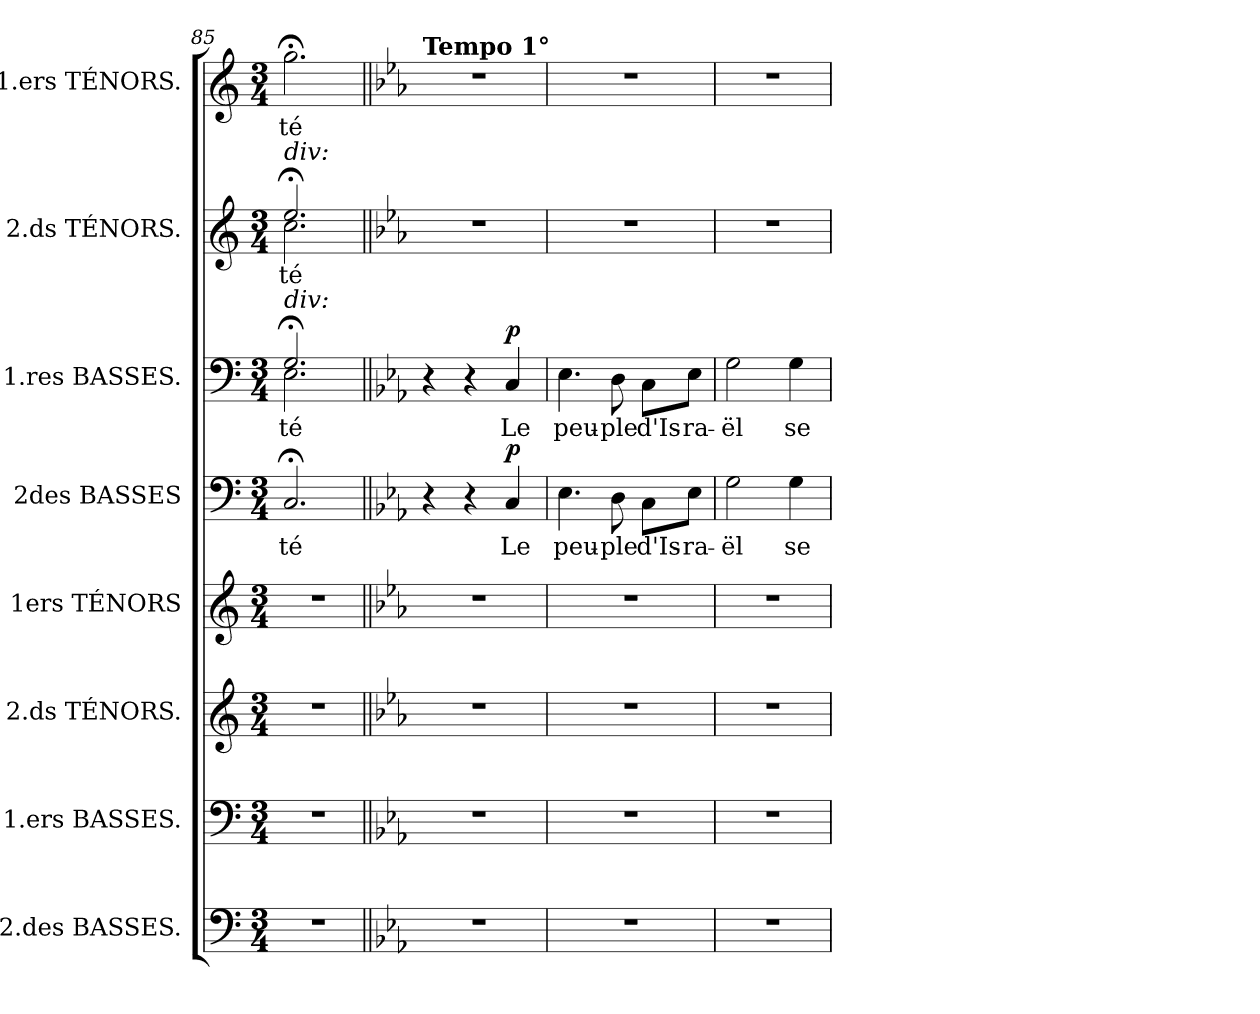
**kern	**kern	**kern	**kern	**kern	**text	**dynam	**kern	**text	**dynam	**kern	**text	**kern	**text
*part8	*part7	*part6	*part5	*part4	*part4	*part4	*part3	*part3	*part3	*part2	*part2	*part1	*part1
*staff8	*staff7	*staff6	*staff5	*staff4	*staff4	*staff4	*staff3	*staff3	*staff3	*staff2	*staff2	*staff1	*staff1
*I"2.des BASSES.	*I"1.ers BASSES.	*I"2.ds TÉNORS.	*I"1ers TÉNORS	*I"2des BASSES	*	*	*I"1.res BASSES.	*	*	*I"2.ds TÉNORS.	*	*I"1.ers TÉNORS.	*
*clefF4	*clefF4	*clefG2	*clefG2	*clefF4	*	*	*clefF4	*	*	*clefG2	*	*clefG2	*
*k[]	*k[]	*k[]	*k[]	*k[]	*	*	*k[]	*	*	*k[]	*	*k[]	*
*C:	*C:	*C:	*C:	*C:	*	*	*C:	*	*	*C:	*	*C:	*
*M3/4	*M3/4	*M3/4	*M3/4	*M3/4	*	*	*M3/4	*	*	*M3/4	*	*M3/4	*
=85	=85	=85	=85	=85	=85	=85	=85	=85	=85	=85	=85	=85	=85
!LO:N:vis=1	!LO:N:vis=1	!LO:N:vis=1	!LO:N:vis=1	!	!	!	!	!	!	!	!	!	!
!	!	!	!	!	!LO:LY:b	!	!	!	!	!	!	!	!
!	!	!	!	!	!	!	!	!LO:LY:b	!	!	!	!	!
*	*	*	*	*	*	*	*^	*	*	*	*	*	*
!	!	!	!	!	!	!	!	!	!	!	!	!LO:LY:b	!	!
*	*	*	*	*	*	*	*	*	*	*	*^	*	*	*
!	!	!	!	!	!	!	!	!	!	!	!LO:TX:a:i:t=div&colon;	!	!	!	!
!	!	!	!	!	!	!	!LO:TX:a:i:t=div&colon;	!	!	!	!	!	!	!	!
!	!	!	!	!	!	!	!	!	!	!	!	!	!	!	!LO:LY:b
2.r	2.r	2.r	2.r	2.C;/	-té	.	2.G;</	2.E\	-té	.	2.ee;</	2.cc\	-té	2.gg;<\	-té
*	*	*	*	*	*	*	*v	*v	*	*	*	*	*	*	*
*	*	*	*	*	*	*	*	*	*	*v	*v	*	*	*
=86||	=86||	=86||	=86||	=86||	=86||	=86||	=86||	=86||	=86||	=86||	=86||	=86||	=86||
*k[b-e-a-]	*k[b-e-a-]	*k[b-e-a-]	*k[b-e-a-]	*k[b-e-a-]	*	*	*k[b-e-a-]	*	*	*k[b-e-a-]	*	*k[b-e-a-]	*
*E-:	*E-:	*E-:	*E-:	*E-:	*	*	*E-:	*	*	*E-:	*	*E-:	*
*	*	*	*	*	*	*	*^	*	*	*^	*	*	*
!	!	!	!	!	!	!	!	!	!	!	!	!	!	!LO:TX:a:B:t=Tempo 1°	!
!LO:N:vis=1	!LO:N:vis=1	!LO:N:vis=1	!LO:N:vis=1	!	!	!	!	!	!	!	!LO:N:vis=1	!	!	!LO:N:vis=1	!
*	*	*	*	*	*	*	*v	*v	*	*	*	*	*	*	*
*	*	*	*	*	*	*	*	*	*	*v	*v	*	*	*
2.r	2.r	2.r	2.r	4r	.	.	4r	.	.	2.r	.	2.r	.
.	.	.	.	4r	.	.	4r	.	.	.	.	.	.
!	!	!	!	!	!LO:LY:b	!	!	!	!	!	!	!	!
!	!	!	!	!	!	!LO:DY:a	!	!LO:LY:b	!LO:DY:a	!	!	!	!
.	.	.	.	4C/	Le	p	4C/	Le	p	.	.	.	.
=87	=87	=87	=87	=87	=87	=87	=87	=87	=87	=87	=87	=87	=87
!LO:N:vis=1	!LO:N:vis=1	!LO:N:vis=1	!LO:N:vis=1	!	!	!	!	!	!	!	!	!	!
!	!	!	!	!	!LO:LY:b	!	!	!	!	!	!	!	!
!	!	!	!	!	!	!	!	!LO:LY:b	!	!LO:N:vis=1	!	!LO:N:vis=1	!
2.r	2.r	2.r	2.r	4.E-\	peu-	.	4.E-\	peu-	.	2.r	.	2.r	.
!	!	!	!	!	!LO:LY:b	!	!	!	!	!	!	!	!
!	!	!	!	!	!	!	!	!LO:LY:b	!	!	!	!	!
.	.	.	.	8D\	-ple	.	8D\	-ple	.	.	.	.	.
!	!	!	!	!	!LO:LY:b	!	!	!	!	!	!	!	!
!	!	!	!	!	!	!	!	!LO:LY:b	!	!	!	!	!
.	.	.	.	8C\L	d'Is-	.	8C\L	d'Is-	.	.	.	.	.
!	!	!	!	!	!LO:LY:b	!	!	!	!	!	!	!	!
!	!	!	!	!	!	!	!	!LO:LY:b	!	!	!	!	!
.	.	.	.	8E-\J	-ra-	.	8E-\J	-ra-	.	.	.	.	.
!!LO:PB:g=z
=88	=88	=88	=88	=88	=88	=88	=88	=88	=88	=88	=88	=88	=88
!LO:N:vis=1	!LO:N:vis=1	!LO:N:vis=1	!LO:N:vis=1	!	!	!	!	!	!	!	!	!	!
!	!	!	!	!	!LO:LY:b	!	!	!	!	!	!	!	!
!	!	!	!	!	!	!	!	!LO:LY:b	!	!LO:N:vis=1	!	!LO:N:vis=1	!
2.r	2.r	2.r	2.r	2G\	-ël	.	2G\	-ël	.	2.r	.	2.r	.
!	!	!	!	!	!LO:LY:b	!	!	!	!	!	!	!	!
!	!	!	!	!	!	!	!	!LO:LY:b	!	!	!	!	!
.	.	.	.	4G\	se	.	4G\	se	.	.	.	.	.
=	=	=	=	=	=	=	=	=	=	=	=	=	=
*-	*-	*-	*-	*-	*-	*-	*-	*-	*-	*-	*-	*-	*-
